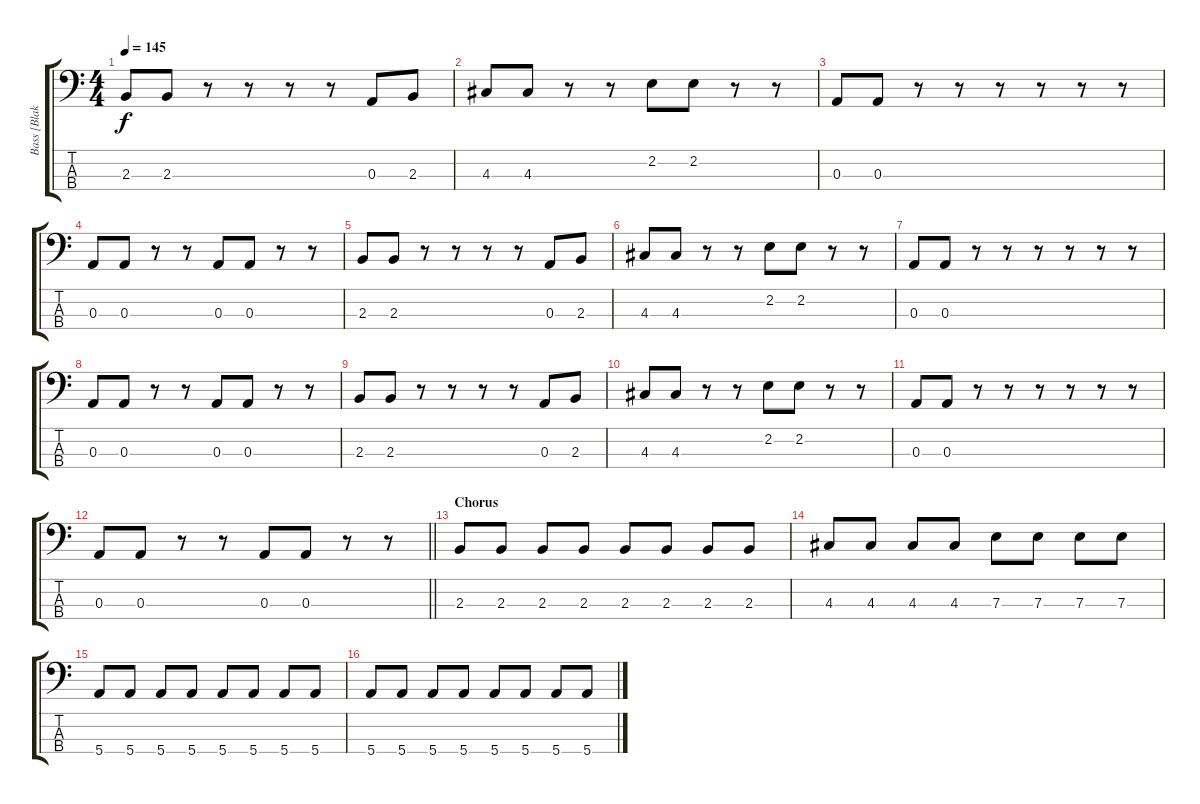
\track ("Bass [Blake Healy]" "Bass [Blak") {instrument electricbasspick}
\staff {score tabs}
\tuning (G2 D2 A1 E1) {hide}
\ts (4 4)
\tempo 145
\clef f4
\ks c
2.3.8{dy f} 2.3.8 r.8 r.8 r.8 r.8 0.3.8 2.3.8 |
4.3.8 4.3.8 r.8 r.8 2.2.8 2.2.8 r.8 r.8 |
0.3.8 0.3.8 r.8 r.8 r.8 r.8 r.8 r.8 |
0.3.8 0.3.8 r.8 r.8 0.3.8 0.3.8 r.8 r.8 |
2.3.8 2.3.8 r.8 r.8 r.8 r.8 0.3.8 2.3.8 |
4.3.8 4.3.8 r.8 r.8 2.2.8 2.2.8 r.8 r.8 |
0.3.8 0.3.8 r.8 r.8 r.8 r.8 r.8 r.8 |
0.3.8 0.3.8 r.8 r.8 0.3.8 0.3.8 r.8 r.8 |
2.3.8 2.3.8 r.8 r.8 r.8 r.8 0.3.8 2.3.8 |
4.3.8 4.3.8 r.8 r.8 2.2.8 2.2.8 r.8 r.8 |
0.3.8 0.3.8 r.8 r.8 r.8 r.8 r.8 r.8 |
\barLineRight lightlight
0.3.8 0.3.8 r.8 r.8 0.3.8 0.3.8 r.8 r.8 |
\section ("" "Chorus")
2.3.8 2.3.8 2.3.8 2.3.8 2.3.8 2.3.8 2.3.8 2.3.8 |
4.3.8 4.3.8 4.3.8 4.3.8 7.3.8 7.3.8 7.3.8 7.3.8 |
5.4.8 5.4.8 5.4.8 5.4.8 5.4.8 5.4.8 5.4.8 5.4.8 |
5.4.8 5.4.8 5.4.8 5.4.8 5.4.8 5.4.8 5.4.8 5.4.8
